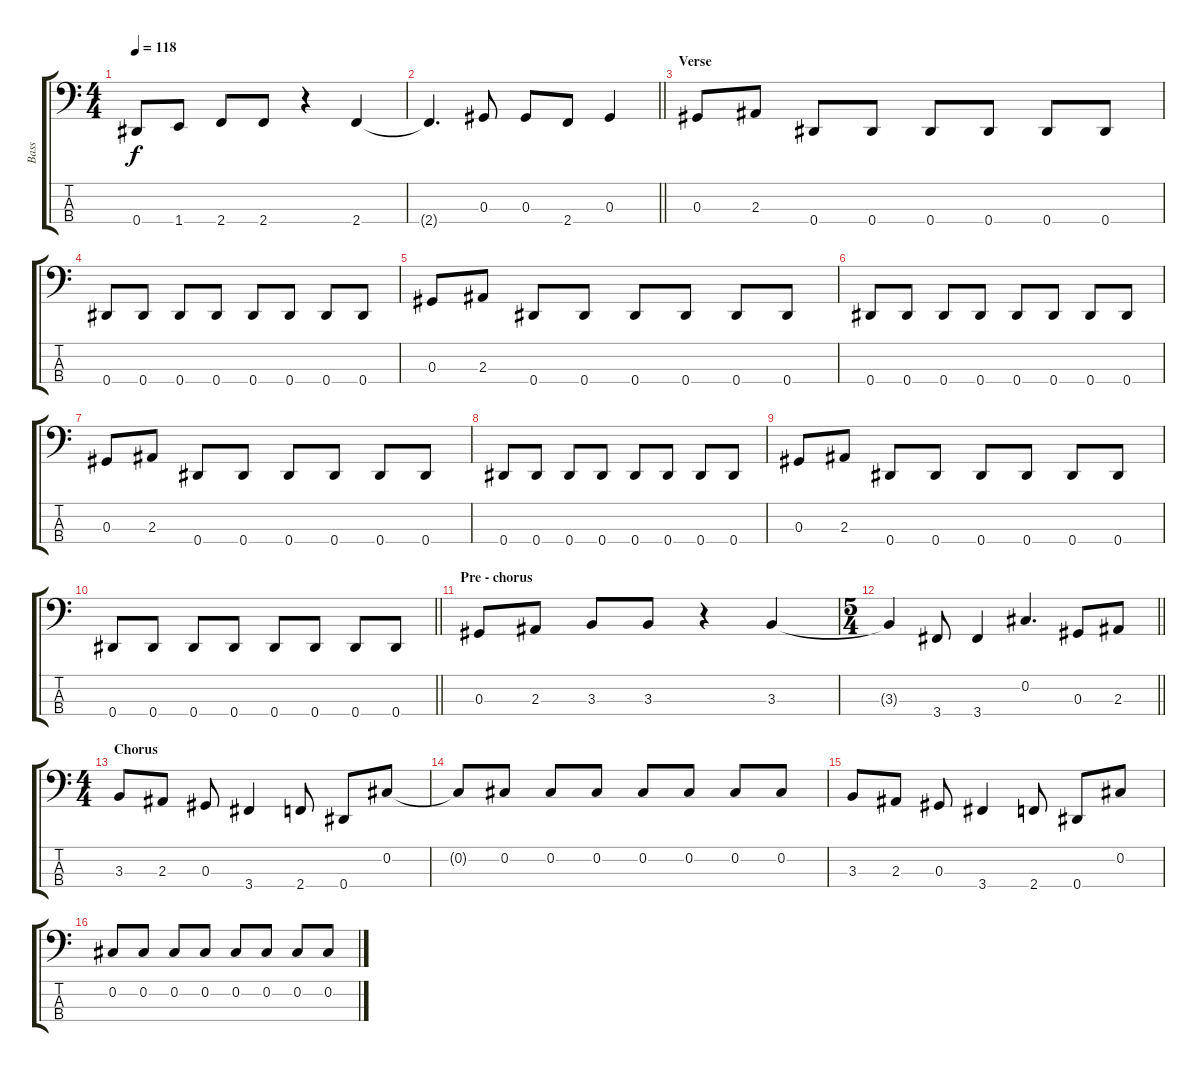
\track ("Bass" "Bass") {instrument electricbassfinger}
\staff {score tabs}
\tuning (Gb2 Db2 Ab1 Eb1) {hide}
\ts (4 4)
\tempo 118
\clef f4
\ks c
0.4.8{dy f} 1.4.8 2.4.8 2.4.8 r.4 2.4.4 |
\barLineRight lightlight
2.4{t}.4{d} 0.3.8 0.3.8 2.4.8 0.3.4 |
\section ("" "Verse")
0.3.8 2.3.8 0.4.8 0.4.8 0.4.8 0.4.8 0.4.8 0.4.8 |
0.4.8 0.4.8 0.4.8 0.4.8 0.4.8 0.4.8 0.4.8 0.4.8 |
0.3.8 2.3.8 0.4.8 0.4.8 0.4.8 0.4.8 0.4.8 0.4.8 |
0.4.8 0.4.8 0.4.8 0.4.8 0.4.8 0.4.8 0.4.8 0.4.8 |
0.3.8 2.3.8 0.4.8 0.4.8 0.4.8 0.4.8 0.4.8 0.4.8 |
0.4.8 0.4.8 0.4.8 0.4.8 0.4.8 0.4.8 0.4.8 0.4.8 |
0.3.8 2.3.8 0.4.8 0.4.8 0.4.8 0.4.8 0.4.8 0.4.8 |
\barLineRight lightlight
0.4.8 0.4.8 0.4.8 0.4.8 0.4.8 0.4.8 0.4.8 0.4.8 |
\section ("" "Pre - chorus")
0.3.8 2.3.8 3.3.8 3.3.8 r.4 3.3.4 |
\ts (5 4)
\barLineRight lightlight
3.3{t}.4 3.4.8 3.4.4 0.2.4{d} 0.3.8 2.3.8 |
\ts (4 4)
\section ("" "Chorus")
3.3.8 2.3.8 0.3.8 3.4.4 2.4.8 0.4.8 0.2.8 |
0.2{t}.8 0.2.8 0.2.8 0.2.8 0.2.8 0.2.8 0.2.8 0.2.8 |
3.3.8 2.3.8 0.3.8 3.4.4 2.4.8 0.4.8 0.2.8 |
0.2.8 0.2.8 0.2.8 0.2.8 0.2.8 0.2.8 0.2.8 0.2.8
